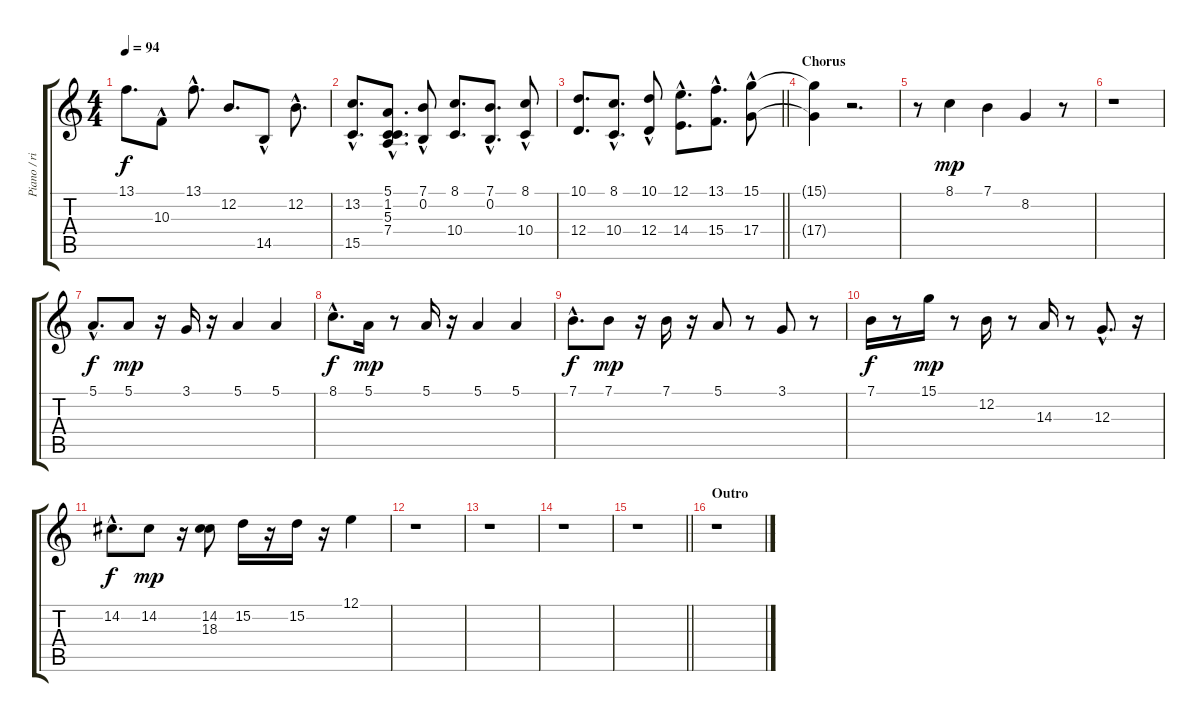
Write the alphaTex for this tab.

\track ("Piano / right hand" "Piano / ri") {instrument brightacousticpiano}
\staff {score tabs}
\tuning (E4 B3 G3 D3 A2 E2) {hide}
\ts (4 4)
\tempo 94
\clef g2
\ks c
13.1.8{d dy f} 10.3{hac}.8 13.1{hac}.8{d} 12.2.8{d} 14.5{hac}.8 12.2{hac}.8{d} |
(13.2 15.5{hac}).8{d} (5.1{hac} 1.2{hac} 5.3{hac} 7.4{hac}).8{d} (7.1{hac} 0.2{hac}).8 (8.1 10.4).8{d} (7.1{hac} 0.2{hac}).8{d} (8.1{hac} 10.4{hac}).8 |
\barLineRight lightlight
(10.1 12.4).8{d} (8.1{hac} 10.4{hac}).8{d} (10.1{hac} 12.4{hac}).8 (12.1{hac} 14.4{hac}).8{d} (13.1{hac} 15.4{hac}).8{d} (15.1{hac} 17.4{hac}).8 |
\section ("" "Chorus")
(15.1{t} 17.4{t}).4 r.2{d} |
r.8 8.1.4{dy mp} 7.1.4 8.2.4 r.8 |
r.1 |
5.1{hac}.8{d dy f} 5.1.8{dy mp} r.16 3.1.16 r.16 5.1.4 5.1.4 |
8.1{hac}.8{d dy f} 5.1.16{dy mp} r.8 5.1.16 r.16 5.1.4 5.1.4 |
7.1{hac}.8{d dy f} 7.1.8{dy mp} r.16 7.1.16 r.16 5.1.8 r.8 3.1.8 r.8 |
7.1.16{dy f} r.8 15.1.16{dy mp} r.8 12.2.16 r.8 14.3.16 r.8 12.3{hac}.8{d} r.16 |
14.2{hac}.8{d dy f} 14.2.8{dy mp} r.16 (14.2 18.3).8 15.2.16 r.16 15.2.16 r.16 12.1.4 |
r.1 |
r.1 |
r.1 |
\barLineRight lightlight
r.1 |
\section ("" "Outro")
r.1
